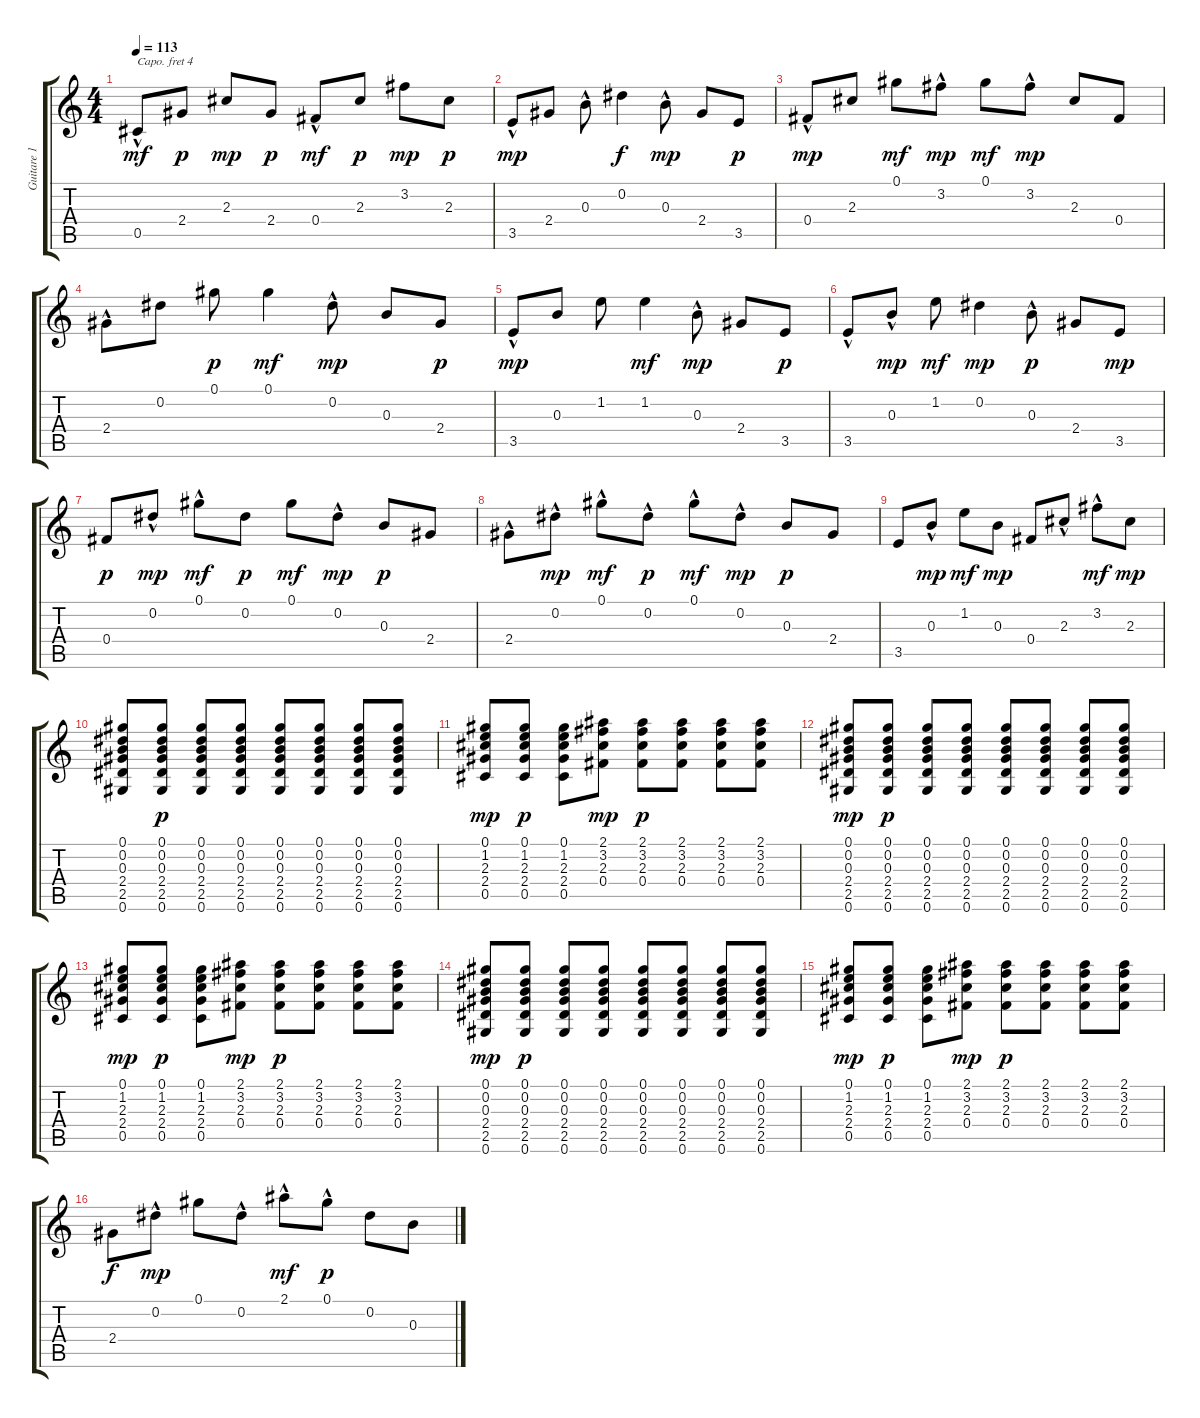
\track ("Guitare 1 capo=4" "Guitare 1 ") {instrument acousticguitarsteel}
\staff {score tabs}
\capo 4
\tuning (E4 B3 G3 D3 A2 E2) {hide}
\ts (4 4)
\tempo 113
\clef g2
\ks c
0.5{hac}.8{dy mf} 2.4.8{dy p} 2.3.8{dy mp} 2.4.8{dy p} 0.4{hac}.8{dy mf} 2.3.8{dy p} 3.2.8{dy mp} 2.3.8{dy p} |
3.5{hac}.8{dy mp} 2.4.8 0.3{hac}.8 0.2.4{dy f} 0.3{hac}.8{dy mp} 2.4.8 3.5.8{dy p} |
0.4{hac}.8{dy mp} 2.3.8 0.1.8{dy mf} 3.2{hac}.8{dy mp} 0.1.8{dy mf} 3.2{hac}.8{dy mp} 2.3.8 0.4.8 |
2.4{hac}.8 0.2.8 0.1.8{dy p} 0.1.4{dy mf} 0.2{hac}.8{dy mp} 0.3.8 2.4.8{dy p} |
3.5{hac}.8{dy mp} 0.3.8 1.2.8 1.2.4{dy mf} 0.3{hac}.8{dy mp} 2.4.8 3.5.8{dy p} |
3.5{hac}.8 0.3{hac}.8{dy mp} 1.2.8{dy mf} 0.2.4{dy mp} 0.3{hac}.8{dy p} 2.4.8 3.5.8{dy mp} |
0.4.8{dy p} 0.2{hac}.8{dy mp} 0.1{hac}.8{dy mf} 0.2.8{dy p} 0.1.8{dy mf} 0.2{hac}.8{dy mp} 0.3.8{dy p} 2.4.8 |
2.4{hac}.8 0.2{hac}.8{dy mp} 0.1{hac}.8{dy mf} 0.2{hac}.8{dy p} 0.1{hac}.8{dy mf} 0.2{hac}.8{dy mp} 0.3.8{dy p} 2.4.8 |
3.5.8 0.3{hac}.8{dy mp} 1.2.8{dy mf} 0.3.8{dy mp} 0.4.8 2.3{hac}.8 3.2{hac}.8{dy mf} 2.3.8{dy mp} |
(0.1 0.2 0.3 2.4 2.5 0.6).8{volume 9} (0.1 0.2 0.3 2.4 2.5 0.6).8{dy p} (0.1 0.2 0.3 2.4 2.5 0.6).8 (0.1 0.2 0.3 2.4 2.5 0.6).8 (0.1 0.2 0.3 2.4 2.5 0.6).8 (0.1 0.2 0.3 2.4 2.5 0.6).8 (0.1 0.2 0.3 2.4 2.5 0.6).8 (0.1 0.2 0.3 2.4 2.5 0.6).8 |
(0.1 1.2 2.3 2.4 0.5).8{dy mp} (0.1 1.2 2.3 2.4 0.5).8{dy p} (0.1 1.2 2.3 2.4 0.5).8 (2.1 3.2 2.3 0.4).8{dy mp} (2.1 3.2 2.3 0.4).8{dy p} (2.1 3.2 2.3 0.4).8 (2.1 3.2 2.3 0.4).8 (2.1 3.2 2.3 0.4).8 |
(0.1 0.2 0.3 2.4 2.5 0.6).8{dy mp} (0.1 0.2 0.3 2.4 2.5 0.6).8{dy p} (0.1 0.2 0.3 2.4 2.5 0.6).8 (0.1 0.2 0.3 2.4 2.5 0.6).8 (0.1 0.2 0.3 2.4 2.5 0.6).8 (0.1 0.2 0.3 2.4 2.5 0.6).8 (0.1 0.2 0.3 2.4 2.5 0.6).8 (0.1 0.2 0.3 2.4 2.5 0.6).8 |
(0.1 1.2 2.3 2.4 0.5).8{dy mp} (0.1 1.2 2.3 2.4 0.5).8{dy p} (0.1 1.2 2.3 2.4 0.5).8 (2.1 3.2 2.3 0.4).8{dy mp} (2.1 3.2 2.3 0.4).8{dy p} (2.1 3.2 2.3 0.4).8 (2.1 3.2 2.3 0.4).8 (2.1 3.2 2.3 0.4).8 |
(0.1 0.2 0.3 2.4 2.5 0.6).8{dy mp} (0.1 0.2 0.3 2.4 2.5 0.6).8{dy p} (0.1 0.2 0.3 2.4 2.5 0.6).8 (0.1 0.2 0.3 2.4 2.5 0.6).8 (0.1 0.2 0.3 2.4 2.5 0.6).8 (0.1 0.2 0.3 2.4 2.5 0.6).8 (0.1 0.2 0.3 2.4 2.5 0.6).8 (0.1 0.2 0.3 2.4 2.5 0.6).8 |
(0.1 1.2 2.3 2.4 0.5).8{dy mp} (0.1 1.2 2.3 2.4 0.5).8{dy p} (0.1 1.2 2.3 2.4 0.5).8 (2.1 3.2 2.3 0.4).8{dy mp} (2.1 3.2 2.3 0.4).8{dy p} (2.1 3.2 2.3 0.4).8 (2.1 3.2 2.3 0.4).8 (2.1 3.2 2.3 0.4).8 |
2.4.8{dy f} 0.2{hac}.8{dy mp volume 13} 0.1.8 0.2{hac}.8 2.1{hac}.8{dy mf} 0.1{hac}.8{dy p} 0.2.8 0.3.8
